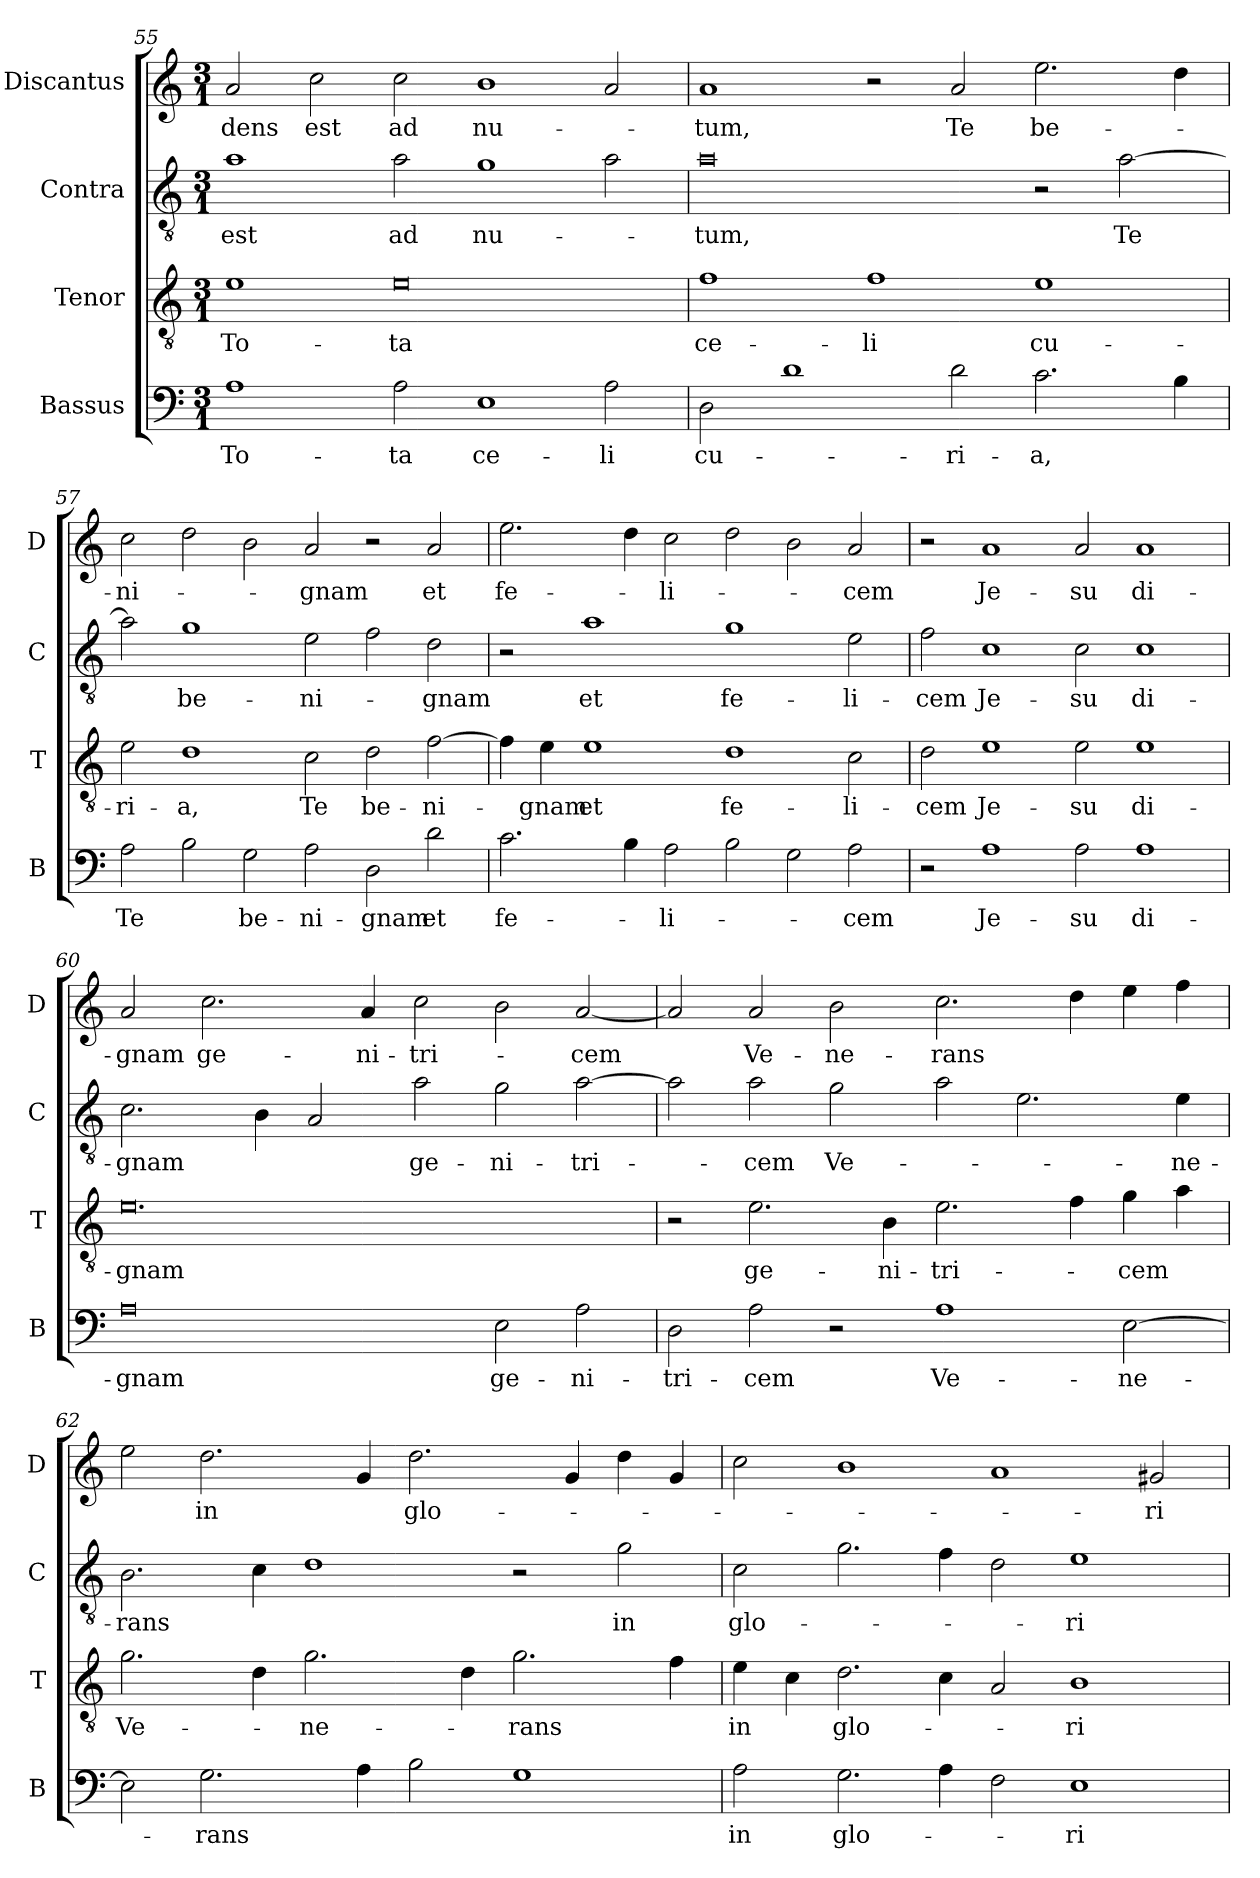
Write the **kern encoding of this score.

**kern	**text	**kern	**text	**kern	**text	**kern	**text
*part4	*part4	*part3	*part3	*part2	*part2	*part1	*part1
*staff4	*staff4	*staff3	*staff3	*staff2	*staff2	*staff1	*staff1
*I"Bassus	*	*I"Tenor	*	*I"Contra	*	*I"Discantus	*
*I'B	*	*I'T	*	*I'C	*	*I'D	*
*clefF4	*	*clefGv2	*	*clefGv2	*	*clefG2	*
*k[]	*	*k[]	*	*k[]	*	*k[]	*
*M3/1	*	*M3/1	*	*M3/1	*	*M3/1	*
=55	=55	=55	=55	=55	=55	=55	=55
1A	To-	1e	To-	1a	est	2a/	-dens
.	.	.	.	.	.	2cc\	est
2A\	-ta	0e	-ta	2a\	ad	2cc\	ad
1E	ce-	.	.	1g	nu-	1b	nu-
2A\	-li	.	.	2a\	.	2a/	.
=56	=56	=56	=56	=56	=56	=56	=56
2D\	cu-	1f	ce-	0a	-tum,	1a	-tum,
1d	.	.	.	.	.	.	.
.	.	1f	-li	.	.	2r	.
2d\	-ri-	.	.	.	.	2a/	Te
2.c\	-a,	1e	cu-	2r	.	2.ee\	be-
.	.	.	.	[2a\	Te	.	.
4B\	.	.	.	.	.	4dd\	.
=57	=57	=57	=57	=57	=57	=57	=57
2A\	Te	2e\	-ri-	2a\]	.	2cc\	-ni-
2B\	.	1d	-a,	1g	be-	2dd\	.
2G\	be-	.	.	.	.	2b\	.
2A\	-ni-	2c\	Te	2e\	-ni-	2a/	-gnam
2D\	-gnam	2d\	be-	2f\	.	2r	.
2d\	et	[2f\	-ni-	2d\	-gnam	2a/	et
=58	=58	=58	=58	=58	=58	=58	=58
2.c\	fe-	4f\]	.	2r	.	2.ee\	fe-
.	.	4e\	-gnam	.	.	.	.
.	.	1e	et	1a	et	.	.
4B\	.	.	.	.	.	4dd\	.
2A\	-li-	.	.	.	.	2cc\	-li-
2B\	.	1d	fe-	1g	fe-	2dd\	.
2G\	.	.	.	.	.	2b\	.
2A\	-cem	2c\	-li-	2e\	-li-	2a/	-cem
=59	=59	=59	=59	=59	=59	=59	=59
2r	.	2d\	-cem	2f\	-cem	2r	.
1A	Je-	1e	Je-	1c	Je-	1a	Je-
2A\	-su	2e\	-su	2c\	-su	2a/	-su
1A	di-	1e	di-	1c	di-	1a	di-
=60	=60	=60	=60	=60	=60	=60	=60
0A	-gnam	0.e	-gnam	2.c\	-gnam	2a/	-gnam
.	.	.	.	.	.	2.cc\	ge-
.	.	.	.	4B\	.	.	.
.	.	.	.	2A/	.	.	.
.	.	.	.	.	.	4a/	-ni-
.	.	.	.	2a\	ge-	2cc\	-tri-
2E\	ge-	.	.	2g\	-ni-	2b\	.
2A\	-ni-	.	.	[2a\	-tri-	[2a/	-cem
=61	=61	=61	=61	=61	=61	=61	=61
2D\	-tri-	2r	.	2a\]	.	2a/]	.
2A\	-cem	2.e\	ge-	2a\	-cem	2a/	Ve-
2r	.	.	.	2g\	Ve-	2b\	-ne-
.	.	4B\	-ni-	.	.	.	.
1A	Ve-	2.e\	-tri-	2a\	.	2.cc\	-rans
.	.	.	.	2.e\	.	.	.
.	.	4f\	.	.	.	4dd\	.
[2E\	-ne-	4g\	-cem	.	.	4ee\	.
.	.	4a\	.	4e\	-ne-	4ff\	.
=62	=62	=62	=62	=62	=62	=62	=62
2E\]	.	2.g\	Ve-	2.B\	-rans	2ee\	.
2.G\	-rans	.	.	.	.	2.dd\	in
.	.	4d\	.	4c\	.	.	.
.	.	2.g\	-ne-	1d	.	.	.
4A\	.	.	.	.	.	4g/	.
2B\	.	.	.	.	.	2.dd\	glo-
.	.	4d\	.	.	.	.	.
1G	.	2.g\	-rans	2r	.	.	.
.	.	.	.	.	.	4g/	.
.	.	.	.	2g\	in	4dd\	.
.	.	4f\	.	.	.	4g/	.
=63	=63	=63	=63	=63	=63	=63	=63
2A\	in	4e\	in	2c\	glo-	2cc\	.
.	.	4c\	.	.	.	.	.
2.G\	glo-	2.d\	glo-	2.g\	.	1b	.
4A\	.	4c\	.	4f\	.	.	.
2F\	.	2A/	.	2d\	.	1a	.
1E	-ri-	1B	-ri-	1e	-ri-	.	.
.	.	.	.	.	.	2g#X/	-ri-
=	=	=	=	=	=	=	=
*-	*-	*-	*-	*-	*-	*-	*-
